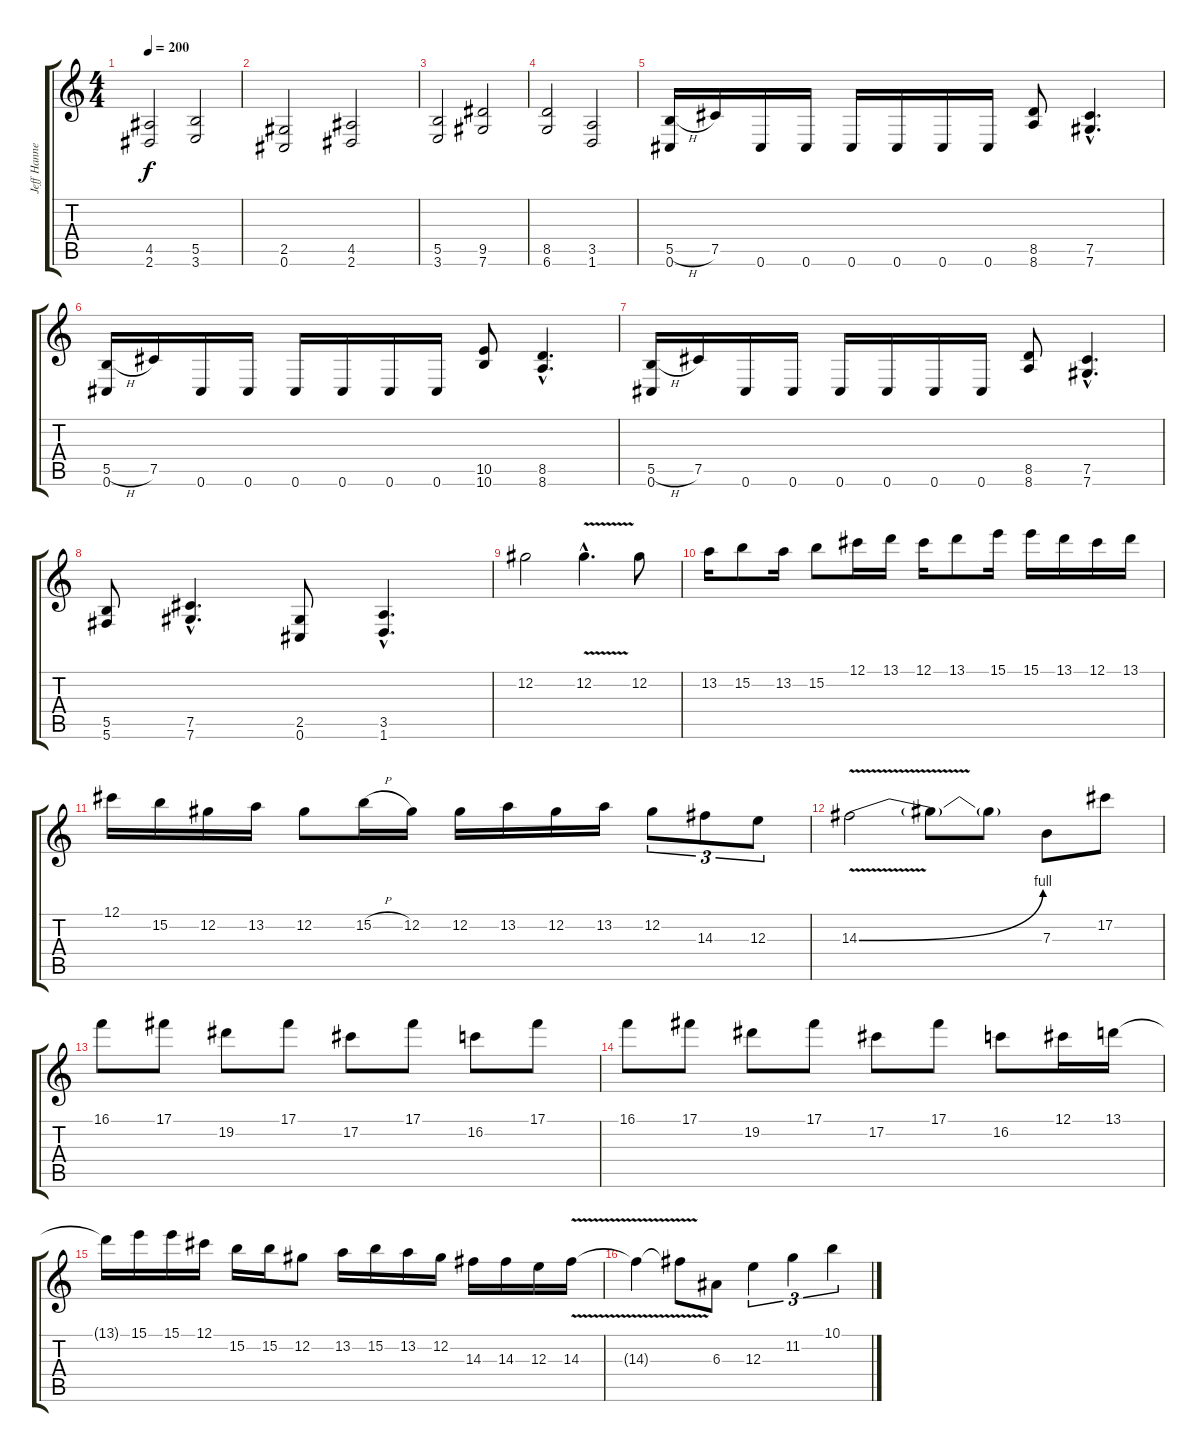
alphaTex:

\track ("Jeff Hanneman" "Jeff Hanne") {instrument distortionguitar}
\staff {score tabs}
\tuning (Db4 Ab3 E3 B2 Gb2 Db2) {hide}
\ts (4 4)
\tempo 200
\clef g2
\ks c
(4.5 2.6).2{dy f} (5.5 3.6).2 |
(2.5 0.6).2 (4.5 2.6).2 |
(5.5 3.6).2 (9.5 7.6).2 |
(8.5 6.6).2 (3.5 1.6).2 |
(5.5{h} 0.6).16 7.5.16 0.6.16 0.6.16 0.6.16 0.6.16 0.6.16 0.6.16 (8.5 8.6).8 (7.5{hac} 7.6{hac}).4{d} |
(5.5{h} 0.6).16 7.5.16 0.6.16 0.6.16 0.6.16 0.6.16 0.6.16 0.6.16 (10.5 10.6).8 (8.5{hac} 8.6{hac}).4{d} |
(5.5{h} 0.6).16 7.5.16 0.6.16 0.6.16 0.6.16 0.6.16 0.6.16 0.6.16 (8.5 8.6).8 (7.5{hac} 7.6{hac}).4{d} |
(5.5 5.6).8 (7.5{hac} 7.6{hac}).4{d} (2.5 0.6).8 (3.5{hac} 1.6{hac}).4{d} |
12.2.2 12.2{v hac}.4{d} 12.2.8 |
13.2.16 15.2.8 13.2.16 15.2.8 12.1.16 13.1.16 12.1.16 13.1.8 15.1.16 15.1.16 13.1.16 12.1.16 13.1.16 |
12.1.16 15.2.16 12.2.16 13.2.16 12.2.8 15.2{h}.16 12.2.16 12.2.16 13.2.16 12.2.16 13.2.16 12.2.8{tu (3 2)} 14.3.8{tu (3 2)} 12.3.8{tu (3 2)} |
14.3{be (bend 0 0 60 4) v}.2 14.3{t}.8 14.3{t}.8 7.3.8 17.2.8 |
16.1.8 17.1.8 19.2.8 17.1.8 17.2.8 17.1.8 16.2.8 17.1.8 |
16.1.8 17.1.8 19.2.8 17.1.8 17.2.8 17.1.8 16.2.8 12.1.16 13.1.16 |
13.1{t}.16 15.1.16 15.1.16 12.1.16 15.2.16 15.2.16 12.2.8 13.2.16 15.2.16 13.2.16 12.2.16 14.3.16 14.3.16 12.3.16 14.3{v}.16 |
14.3{v t}.4 14.3{t}.8 6.3.8 12.3.4{tu (3 2)} 11.2.4{tu (3 2)} 10.1.4{tu (3 2)}
